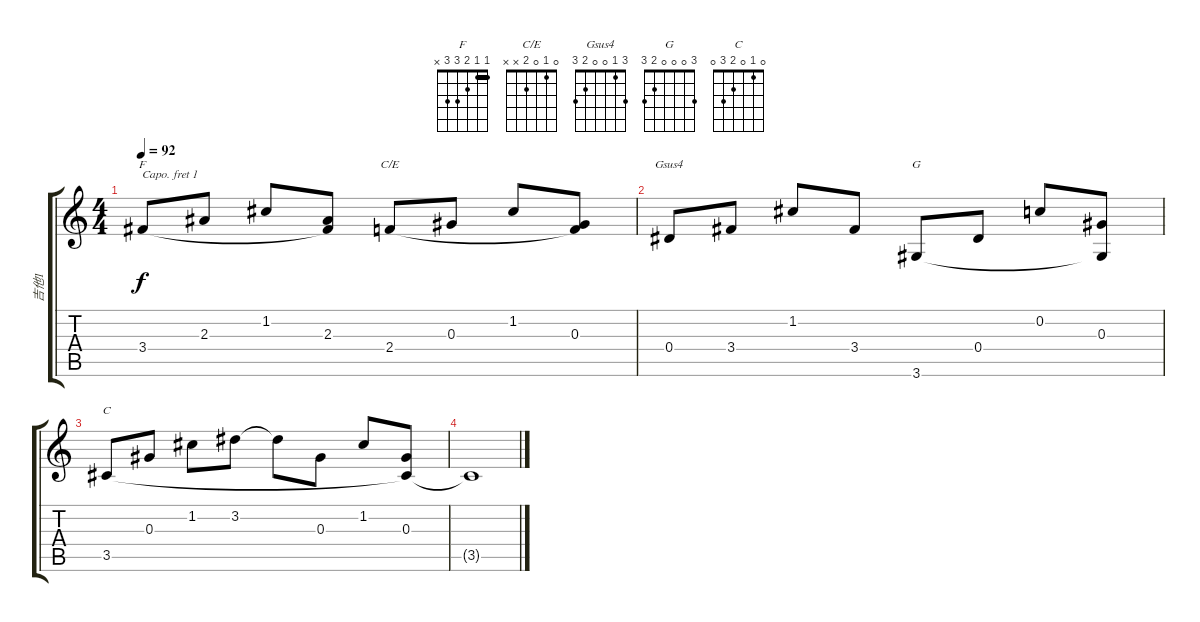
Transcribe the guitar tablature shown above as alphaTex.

\track ("吉他1" "吉他1") {instrument acousticguitarnylon}
\staff {score tabs}
\capo 1
\tuning (E4 B3 G3 D3 A2 E2) {hide}
\chord ("F" 1 1 2 3 3 x) {barre 1}
\chord ("C/E" 0 1 0 2 x x)
\chord ("Gsus4" 3 1 0 0 2 3)
\chord ("G" 3 0 0 0 2 3)
\chord ("C" 0 1 0 2 3 0)
\ts (4 4)
\tempo 92
\clef g2
\ks c
3.4.8{ch "F" dy f} 2.3.8 1.2.8 (2.3 3.4{t}).8 2.4.8{ch "C/E"} 0.3.8 1.2.8 (0.3 2.4{t}).8 |
0.4.8{ch "Gsus4"} 3.4.8 1.2.8 3.4.8 3.6.8{ch "G"} 0.4.8 0.2.8 (0.3 3.6{t}).8 |
3.5.8{ch "C"} 0.3.8 1.2.8 3.2.8 3.2{t}.8 0.3.8 1.2.8 (0.3 3.5{t}).8 |
3.5{t}.1
